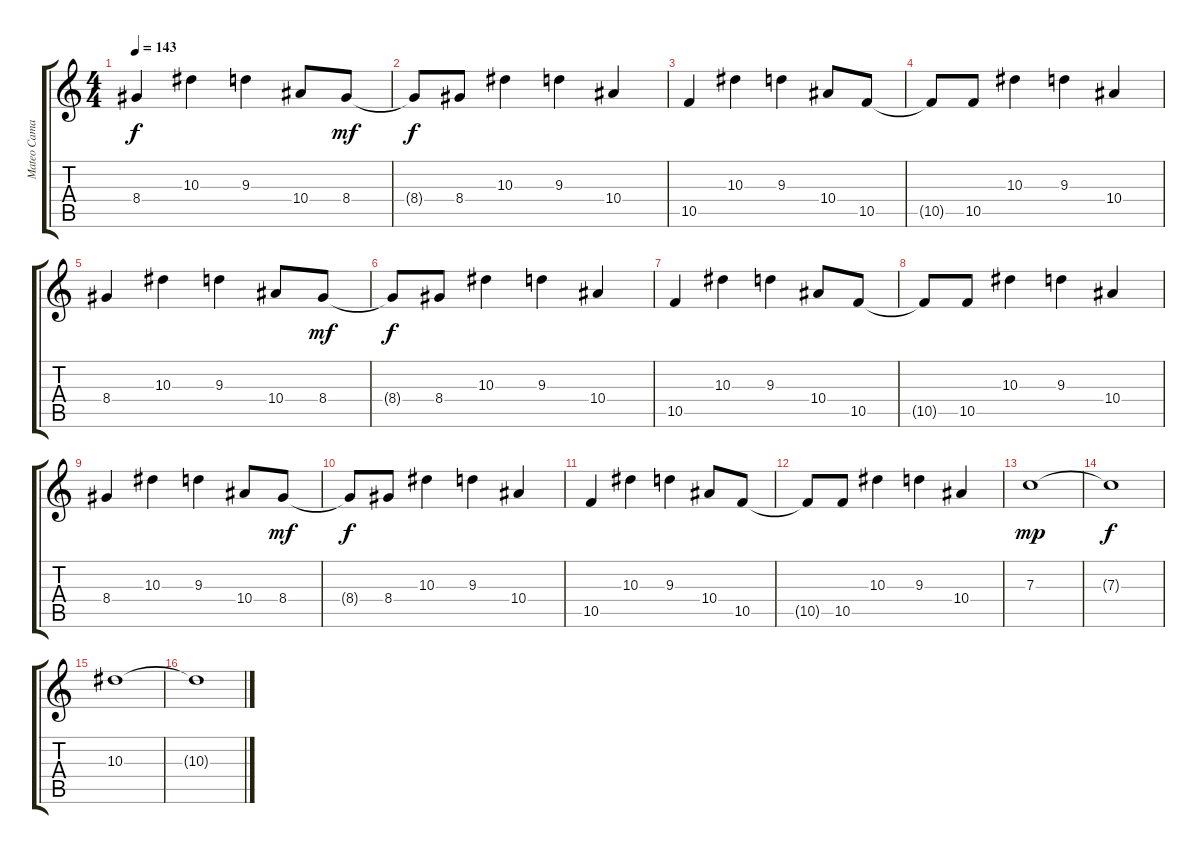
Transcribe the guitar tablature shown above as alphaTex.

\track ("Mateo Camargo" "Mateo Cama") {instrument distortionguitar}
\staff {score tabs}
\tuning (D4 A3 F3 C3 G2 C2) {hide}
\ts (4 4)
\tempo 143
\clef g2
\ks c
8.4.4{dy f} 10.3.4 9.3.4 10.4.8 8.4.8{dy mf} |
8.4{t}.8{dy f} 8.4.8 10.3.4 9.3.4 10.4.4 |
10.5.4 10.3.4 9.3.4 10.4.8 10.5.8 |
10.5{t}.8 10.5.8 10.3.4 9.3.4 10.4.4 |
8.4.4 10.3.4 9.3.4 10.4.8 8.4.8{dy mf} |
8.4{t}.8{dy f} 8.4.8 10.3.4 9.3.4 10.4.4 |
10.5.4 10.3.4 9.3.4 10.4.8 10.5.8 |
10.5{t}.8 10.5.8 10.3.4 9.3.4 10.4.4 |
8.4.4 10.3.4 9.3.4 10.4.8 8.4.8{dy mf} |
8.4{t}.8{dy f} 8.4.8 10.3.4 9.3.4 10.4.4 |
10.5.4 10.3.4 9.3.4 10.4.8 10.5.8 |
10.5{t}.8 10.5.8 10.3.4 9.3.4 10.4.4 |
7.3.1{dy mp volume 10 instrument electricguitarclean} |
7.3{t}.1{dy f} |
10.3.1 |
10.3{t}.1
